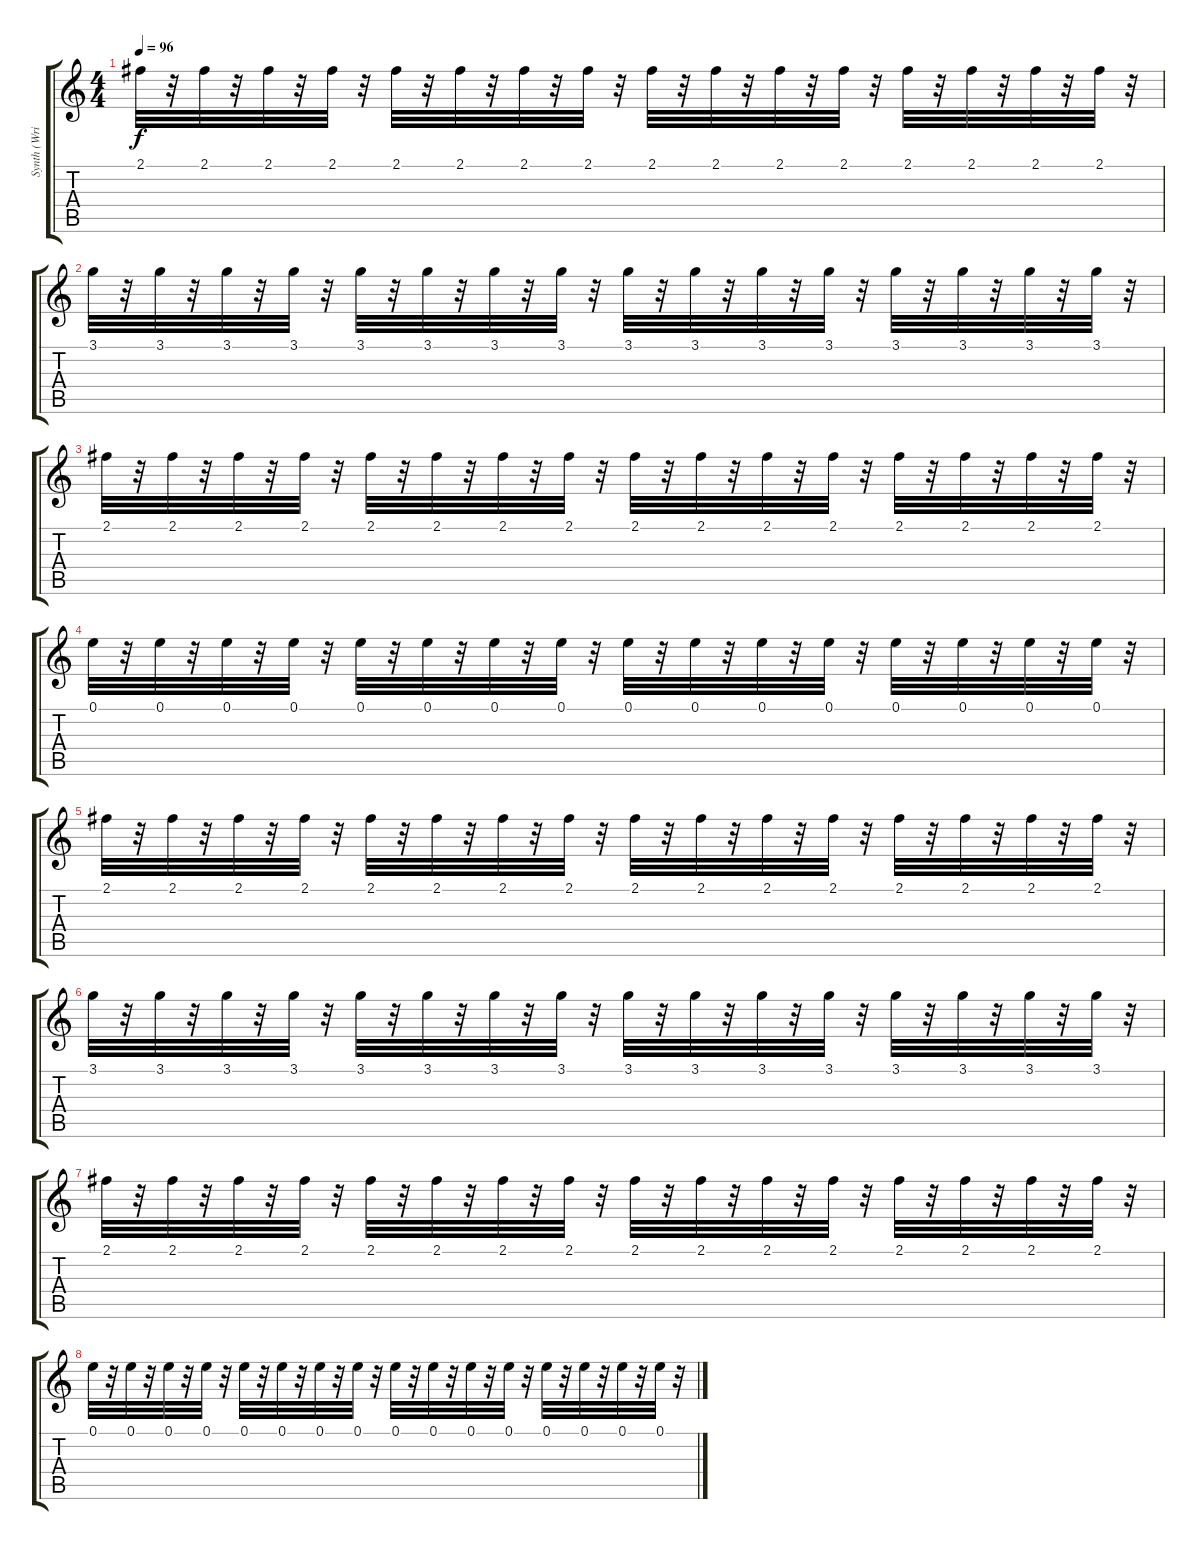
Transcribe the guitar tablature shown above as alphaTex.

\track ("Synth (Wright)" "Synth (Wri") {instrument slapbass1}
\staff {score tabs}
\tuning (E4 B3 G3 D3 A2 E2) {hide}
\ts (4 4)
\tempo 96
\clef g2
\ks c
2.1.32{dy f} r.32 2.1.32 r.32 2.1.32 r.32 2.1.32 r.32 2.1.32 r.32 2.1.32 r.32 2.1.32 r.32 2.1.32 r.32 2.1.32 r.32 2.1.32 r.32 2.1.32 r.32 2.1.32 r.32 2.1.32 r.32 2.1.32 r.32 2.1.32 r.32 2.1.32 r.32 |
3.1.32 r.32 3.1.32 r.32 3.1.32 r.32 3.1.32 r.32 3.1.32 r.32 3.1.32 r.32 3.1.32 r.32 3.1.32 r.32 3.1.32 r.32 3.1.32 r.32 3.1.32 r.32 3.1.32 r.32 3.1.32 r.32 3.1.32 r.32 3.1.32 r.32 3.1.32 r.32 |
2.1.32 r.32 2.1.32 r.32 2.1.32 r.32 2.1.32 r.32 2.1.32 r.32 2.1.32 r.32 2.1.32 r.32 2.1.32 r.32 2.1.32 r.32 2.1.32 r.32 2.1.32 r.32 2.1.32 r.32 2.1.32 r.32 2.1.32 r.32 2.1.32 r.32 2.1.32 r.32 |
0.1.32 r.32 0.1.32 r.32 0.1.32 r.32 0.1.32 r.32 0.1.32 r.32 0.1.32 r.32 0.1.32 r.32 0.1.32 r.32 0.1.32 r.32 0.1.32 r.32 0.1.32 r.32 0.1.32 r.32 0.1.32 r.32 0.1.32 r.32 0.1.32 r.32 0.1.32 r.32 |
2.1.32 r.32 2.1.32 r.32 2.1.32 r.32 2.1.32 r.32 2.1.32 r.32 2.1.32 r.32 2.1.32 r.32 2.1.32 r.32 2.1.32 r.32 2.1.32 r.32 2.1.32 r.32 2.1.32 r.32 2.1.32 r.32 2.1.32 r.32 2.1.32 r.32 2.1.32 r.32 |
3.1.32 r.32 3.1.32 r.32 3.1.32 r.32 3.1.32 r.32 3.1.32 r.32 3.1.32 r.32 3.1.32 r.32 3.1.32 r.32 3.1.32 r.32 3.1.32 r.32 3.1.32 r.32 3.1.32 r.32 3.1.32 r.32 3.1.32 r.32 3.1.32 r.32 3.1.32 r.32 |
2.1.32 r.32 2.1.32 r.32 2.1.32 r.32 2.1.32 r.32 2.1.32 r.32 2.1.32 r.32 2.1.32 r.32 2.1.32 r.32 2.1.32 r.32 2.1.32 r.32 2.1.32 r.32 2.1.32 r.32 2.1.32 r.32 2.1.32 r.32 2.1.32 r.32 2.1.32 r.32 |
0.1.32 r.32 0.1.32 r.32 0.1.32 r.32 0.1.32 r.32 0.1.32 r.32 0.1.32 r.32 0.1.32 r.32 0.1.32 r.32 0.1.32 r.32 0.1.32 r.32 0.1.32 r.32 0.1.32 r.32 0.1.32 r.32 0.1.32 r.32 0.1.32 r.32 0.1.32 r.32
